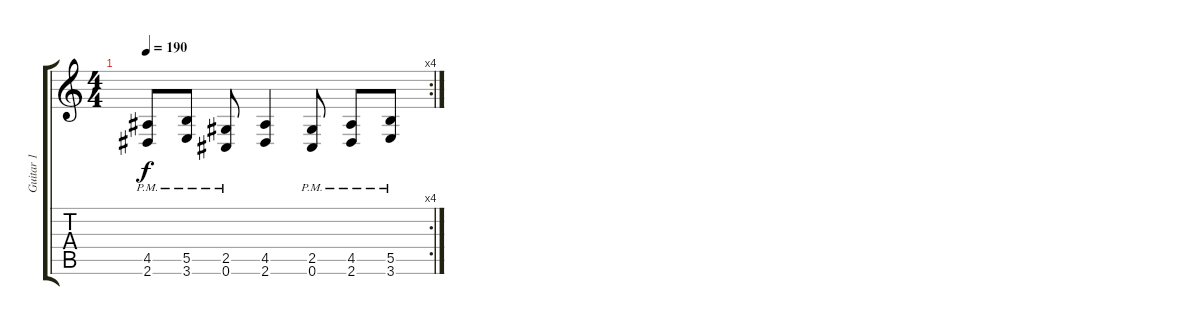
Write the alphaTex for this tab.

\track ("Guitar 1" "Guitar 1") {instrument distortionguitar}
\staff {score tabs}
\tuning (Db4 Ab3 E3 B2 Gb2 Db2) {hide}
\rc 4
\ts (4 4)
\tempo 190
\clef g2
\ks c
(4.5{pm} 2.6{pm}).8{dy f} (5.5{pm} 3.6{pm}).8 (2.5{pm} 0.6{pm}).8 (4.5 2.6).4 (2.5{pm} 0.6{pm}).8 (4.5{pm} 2.6{pm}).8 (5.5{pm} 3.6{pm}).8
